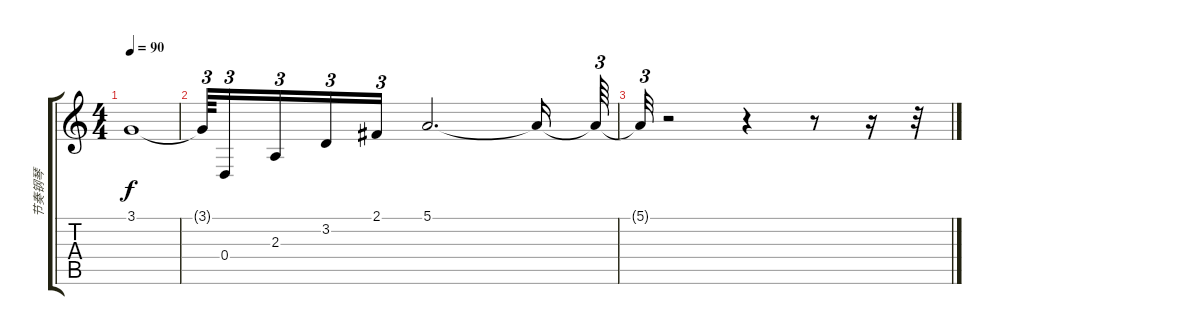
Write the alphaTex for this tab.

\track ("节奏钢琴" "节奏钢琴") {instrument acousticgrandpiano}
\staff {score tabs}
\tuning (E4 B3 G3 D3 A2 E2) {hide}
\ts (4 4)
\tempo 90
\clef g2
\ks c
3.1{t}.1{dy f} |
3.1{t}.64{tu (3 2)} 0.4.16{tu (3 2)} 2.3.16{tu (3 2)} 3.2.16{tu (3 2)} 2.1.16{tu (3 2)} 5.1.2{d} 5.1{t}.16 5.1{t}.64{tu (3 2)} |
5.1{t}.32{tu (3 2)} r.2 r.4 r.8 r.16 r.32
